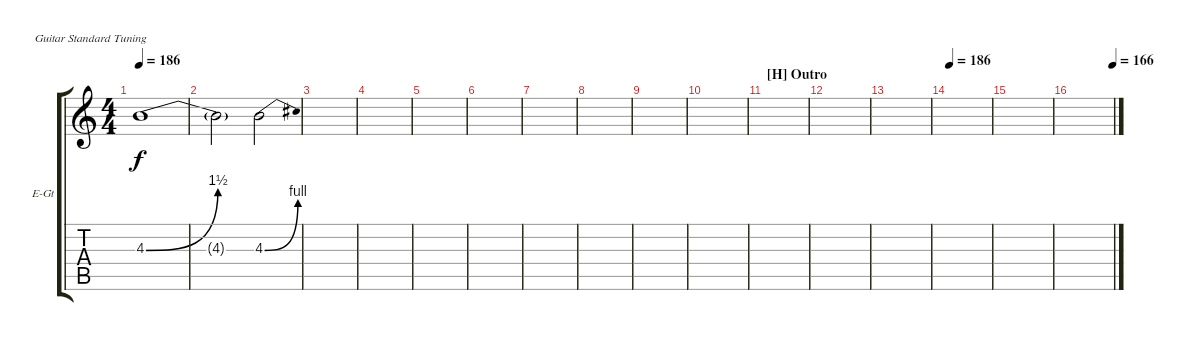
\defaultSystemsLayout 4
\bracketExtendMode groupsimilarinstruments
\firstSystemTrackNameOrientation horizontal
\otherSystemsTrackNameOrientation horizontal
\track ("Echo Fills" "E-Gt") {instrument electricguitarclean}
\staff {score tabs}
\tuning (E4 B3 G3 D3 A2 E2)
\ts (4 4)
\tempo 186
\clef g2
\scale
0.333333
\ks c
4.3{be (bend 0 0 15.6 6)}.1{dy f} |
\scale
0.333333 4.3{be (hold 0 0 60 0) t}.2 4.3{be (bend 0 0 8.4 4)}.2 |
\scale
0.333333 |
\scale
0.333333 |
\scale
0.333333 |
\scale
0.333333 |
\scale
0.333333 |
\scale
0.333333 |
\scale
0.333333 |
\scale
0.333333 |
\section ("H" "Outro")
\scale
0.333333 |
\scale
0.333333 |
\scale
0.333333 |
\tempo 186
\scale
0.333333 |
\scale
0.333333 |
\tempo (166 1)
\scale
0.333333
